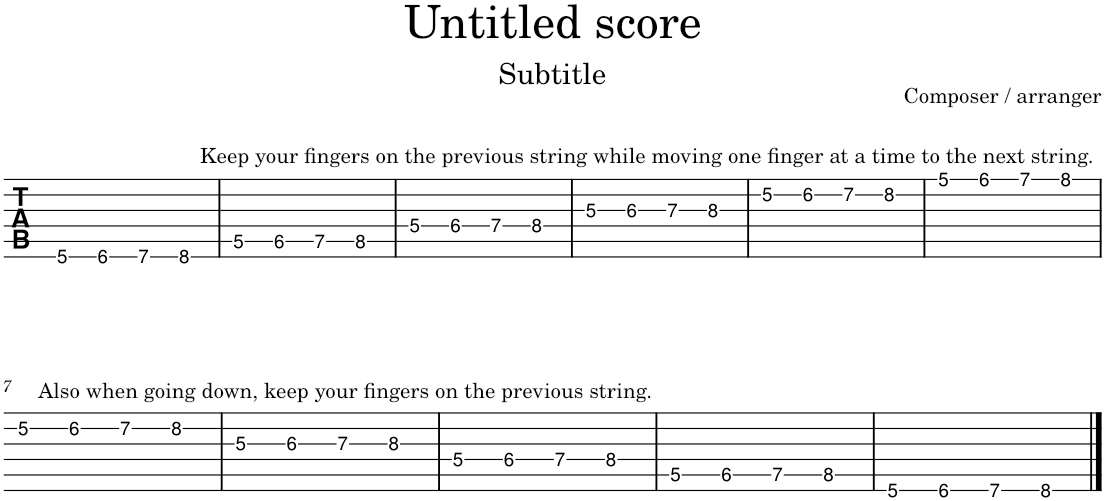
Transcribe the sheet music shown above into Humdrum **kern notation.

**kern	**kern
*part1	*part1
*staff2	*staff1
*I"Classical Guitar	*
*I'Guit.	*
*stria6	*stria5
*	*clefGv2
*k[]	*k[]
*M4/4	*M4/4
=1	=1
4AA	4AA
4AA#X	4AA#X
4BB	4BB
4C	4C
=2	=2
!LO:TX:a:t=Keep your fingers on the previous string while moving one finger at a time to the next string.	!
4D	4D
4D#	4D#X
4E	4E
4F	4F
=3	=3
4G	4G
4G#	4G#X
4A	4A
4A#	4A#X
=4	=4
4c	4c
4c#	4c#X
4d	4d
4d#	4d#X
=5	=5
4e	4e
4f	4f
4f#	4f#X
4g	4g
=6	=6
4a	4a
4a#	4a#X
4b	4b
4cc	4cc
!!LO:LB:g=z
=7	=7
!LO:TX:a:t=Also when going down, keep your fingers on the previous string.	!
4e	4e
4f	4f
4f#	4f#X
4g	4g
=8	=8
4c	4c
4c#	4c#X
4d	4d
4d#	4d#X
=9	=9
4G	4G
4G#	4G#X
4A	4A
4A#	4A#X
=10	=10
4D	4D
4D#	4D#X
4E	4E
4F	4F
=11	=11
4AA	4AA
4AA#X	4AA#X
4BB	4BB
4C	4C
==	==
*-	*-
